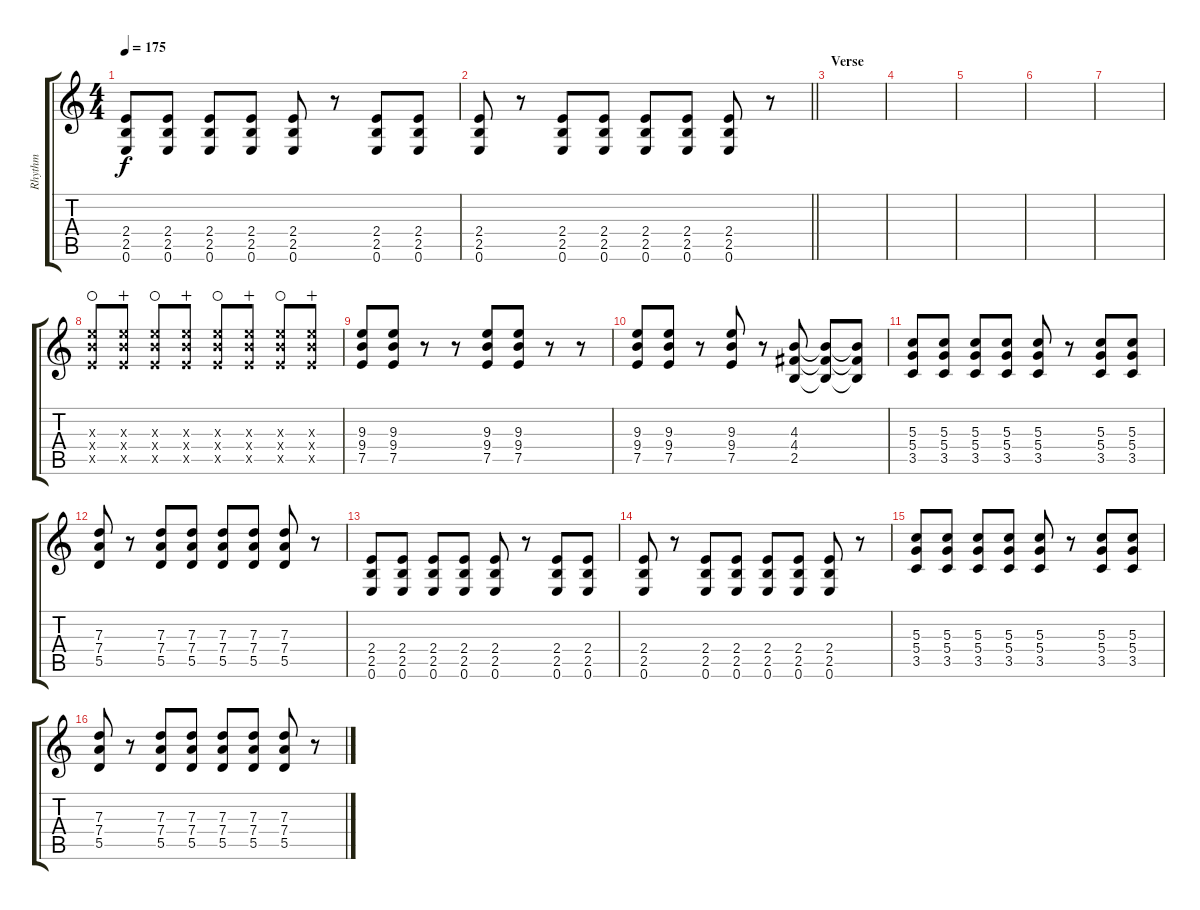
\track ("Rhythm" "Rhythm") {instrument distortionguitar}
\staff {score tabs}
\tuning (E4 B3 G3 D3 A2 E2) {hide}
\ts (4 4)
\tempo 175
\clef g2
\ks c
(2.4 2.5 0.6).8{dy f} (2.4 2.5 0.6).8 (2.4 2.5 0.6).8 (2.4 2.5 0.6).8 (2.4 2.5 0.6).8 r.8 (2.4 2.5 0.6).8 (2.4 2.5 0.6).8 |
\barLineRight lightlight
(2.4 2.5 0.6).8 r.8 (2.4 2.5 0.6).8 (2.4 2.5 0.6).8 (2.4 2.5 0.6).8 (2.4 2.5 0.6).8 (2.4 2.5 0.6).8 r.8 |
\section ("" "Verse")
|
|
|
|
|
(9.3{x} 9.4{x} 7.5{x}).8{waho} (9.3{x} 9.4{x} 7.5{x}).8{wahc} (9.3{x} 9.4{x} 7.5{x}).8{waho} (9.3{x} 9.4{x} 7.5{x}).8{wahc} (9.3{x} 9.4{x} 7.5{x}).8{waho} (9.3{x} 9.4{x} 7.5{x}).8{wahc} (9.3{x} 9.4{x} 7.5{x}).8{waho} (9.3{x} 9.4{x} 7.5{x}).8{wahc} |
(9.3 9.4 7.5).8 (9.3 9.4 7.5).8 r.8 r.8 (9.3 9.4 7.5).8 (9.3 9.4 7.5).8 r.8 r.8 |
(9.3 9.4 7.5).8 (9.3 9.4 7.5).8 r.8 (9.3 9.4 7.5).8 r.8 (4.3 4.4 2.5).8 (4.3{t} 4.4{t} 2.5{t}).8 (4.3{t} 4.4{t} 2.5{t}).8 |
(5.3 5.4 3.5).8 (5.3 5.4 3.5).8 (5.3 5.4 3.5).8 (5.3 5.4 3.5).8 (5.3 5.4 3.5).8 r.8 (5.3 5.4 3.5).8 (5.3 5.4 3.5).8 |
(7.3 7.4 5.5).8 r.8 (7.3 7.4 5.5).8 (7.3 7.4 5.5).8 (7.3 7.4 5.5).8 (7.3 7.4 5.5).8 (7.3 7.4 5.5).8 r.8 |
(2.4 2.5 0.6).8 (2.4 2.5 0.6).8 (2.4 2.5 0.6).8 (2.4 2.5 0.6).8 (2.4 2.5 0.6).8 r.8 (2.4 2.5 0.6).8 (2.4 2.5 0.6).8 |
(2.4 2.5 0.6).8 r.8 (2.4 2.5 0.6).8 (2.4 2.5 0.6).8 (2.4 2.5 0.6).8 (2.4 2.5 0.6).8 (2.4 2.5 0.6).8 r.8 |
(5.3 5.4 3.5).8 (5.3 5.4 3.5).8 (5.3 5.4 3.5).8 (5.3 5.4 3.5).8 (5.3 5.4 3.5).8 r.8 (5.3 5.4 3.5).8 (5.3 5.4 3.5).8 |
(7.3 7.4 5.5).8 r.8 (7.3 7.4 5.5).8 (7.3 7.4 5.5).8 (7.3 7.4 5.5).8 (7.3 7.4 5.5).8 (7.3 7.4 5.5).8 r.8
